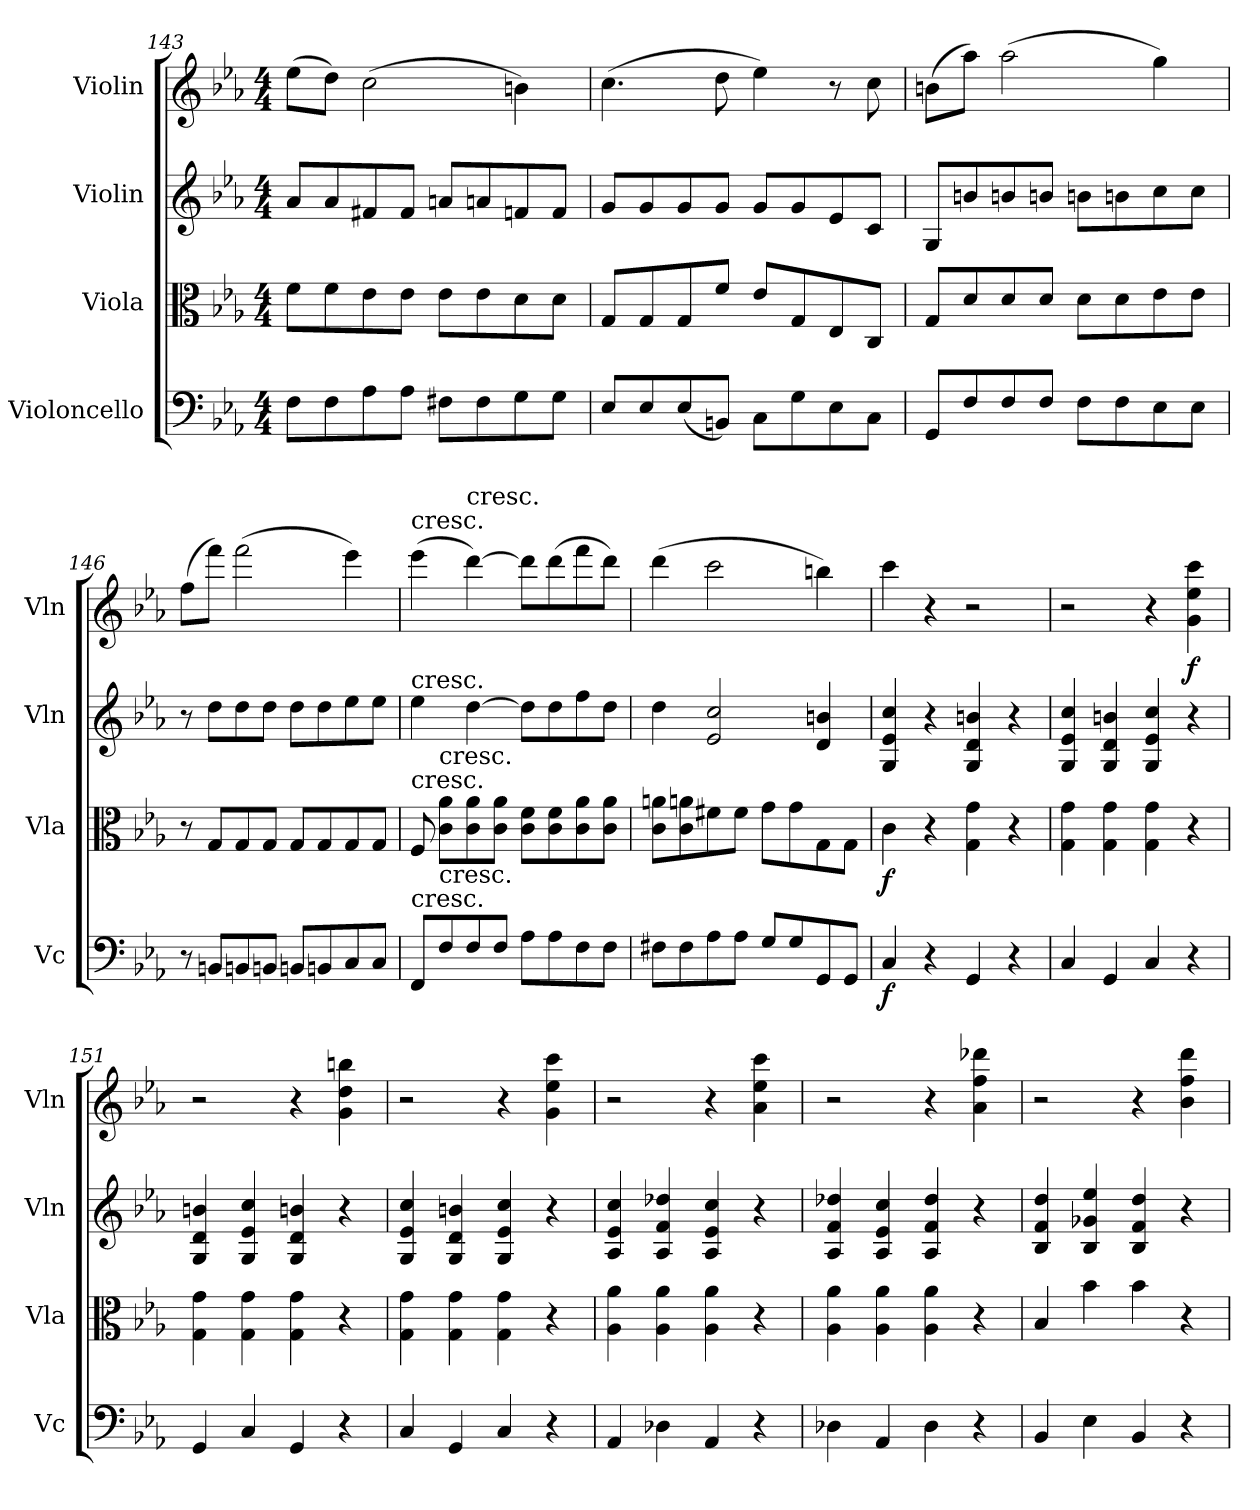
**kern	**dynam	**kern	**dynam	**kern	**kern	**dynam
*part4	*part4	*part3	*part3	*part2	*part1	*part1
*staff4	*staff4	*staff3	*staff3	*staff2	*staff1	*staff1
*I"Violoncello	*	*I"Viola	*	*I"Violin	*I"Violin	*
*I'Vc	*	*I'Vla	*	*I'Vln	*I'Vln	*
*clefF4	*	*clefC3	*	*clefG2	*clefG2	*
*k[b-e-a-]	*	*k[b-e-a-]	*	*k[b-e-a-]	*k[b-e-a-]	*
*M4/4	*	*M4/4	*	*M4/4	*M4/4	*
=143	=143	=143	=143	=143	=143	=143
8F\L	.	8f\L	.	8a-/L	(8ee-\L	.
8F\	.	8f\	.	8a-/	8dd\J)	.
8A-\	.	8e-\	.	8f#X/	(2cc\	.
8A-\J	.	8e-\J	.	8f#/J	.	.
8F#X\L	.	8e-\L	.	8an/L	.	.
8F#\	.	8e-\	.	8an/	.	.
8G\	.	8d\	.	8fn/	4bn\)	.
8G\J	.	8d\J	.	8f/J	.	.
=144	=144	=144	=144	=144	=144	=144
8E-/L	.	8G/L	.	8g/L	(4.cc\	.
8E-/	.	8G/	.	8g/	.	.
(8E-/	.	8G/	.	8g/	.	.
8BBn/J)	.	8f/J	.	8g/J	8dd\	.
8C\L	.	8e-/L	.	8g/L	4ee-\)	.
8G\	.	8G/	.	8g/	.	.
8E-\	.	8E-/	.	8e-/	8r	.
8C\J	.	8C/J	.	8c/J	8cc\	.
=145	=145	=145	=145	=145	=145	=145
8GG/L	.	8G/L	.	8G/L	(8bn\L	.
8F/	.	8d/	.	8bn/	8aa-\J)	.
8F/	.	8d/	.	8bn/	(2aa-\	.
8F/J	.	8d/J	.	8bn/J	.	.
8F\L	.	8d\L	.	8bn\L	.	.
8F\	.	8d\	.	8bn\	.	.
8E-\	.	8e-\	.	8cc\	4gg\)	.
8E-\J	.	8e-\J	.	8cc\J	.	.
=146	=146	=146	=146	=146	=146	=146
8r	.	8r	.	8r	(8ff\L	.
8BBn/L	.	8G/L	.	8dd\L	8fff\J)	.
8BBn/	.	8G/	.	8dd\	(2fff\	.
8BBn/J	.	8G/J	.	8dd\J	.	.
8BBn/L	.	8G/L	.	8dd\L	.	.
8BBn/	.	8G/	.	8dd\	.	.
8C/	.	8G/	.	8ee-\	4eee-\)	.
8C/J	.	8G/J	.	8ee-\J	.	.
=147	=147	=147	=147	=147	=147	=147
!	!	!	!	!	!LO:TX:t=cresc.	!
!	!	!	!	!LO:TX:t=cresc.	!	!
!	!	!LO:TX:t=cresc.	!	!	!	!
!LO:TX:t=cresc.	!	!	!	!	!	!
8FF/L	.	8F/	.	4ee-\	(4eee-\	.
!	!	!LO:TX:t=cresc.	!	!	!	!
!LO:TX:t=cresc.	!	!	!	!	!	!
8F/	.	8c\ 8a-\L	.	.	.	.
!	!	!	!	!	!LO:TX:t=cresc.	!
8F/	.	8c\ 8a-\	.	[4dd\	[4ddd\)	.
8F/J	.	8c\ 8a-\J	.	.	.	.
8A-\L	.	8c\ 8f\L	.	8dd\L]	8ddd\L]	.
8A-\	.	8c\ 8f\	.	8dd\	(8ddd\	.
8F\	.	8c\ 8a-\	.	8ff\	8fff\	.
8F\J	.	8c\ 8a-\J	.	8dd\J	8ddd\J)	.
=148	=148	=148	=148	=148	=148	=148
8F#X\L	.	8c\ 8an\L	.	4dd\	(4ddd\	.
8F#\	.	8c\ 8an\	.	.	.	.
8A-\	.	8f#X\	.	2e-/ 2cc/	2ccc\	.
8A-\J	.	8f#\J	.	.	.	.
8G/L	.	8g\L	.	.	.	.
8G/	.	8g\	.	.	.	.
8GG/	.	8G\	.	4d/ 4bn/	4bbn\)	.
8GG/J	.	8G\J	.	.	.	.
=149	=149	=149	=149	=149	=149	=149
4C/	f	4c\	f	4G/ 4e-/ 4cc/	4ccc\	.
4r	.	4r	.	4r	4r	.
4GG/	.	4G\ 4g\	.	4G/ 4d/ 4bn/	2r	.
4r	.	4r	.	4r	.	.
=150	=150	=150	=150	=150	=150	=150
4C/	.	4G\ 4g\	.	4G/ 4e-/ 4cc/	2r	.
4GG/	.	4G\ 4g\	.	4G/ 4d/ 4bn/	.	.
4C/	.	4G\ 4g\	.	4G/ 4e-/ 4cc/	4r	.
4r	.	4r	.	4r	4g\ 4ee-\ 4ccc\	f
=151	=151	=151	=151	=151	=151	=151
4GG/	.	4G\ 4g\	.	4G/ 4d/ 4bn/	2r	.
4C/	.	4G\ 4g\	.	4G/ 4e-/ 4cc/	.	.
4GG/	.	4G\ 4g\	.	4G/ 4d/ 4bn/	4r	.
4r	.	4r	.	4r	4g\ 4dd\ 4bbn\	.
=152	=152	=152	=152	=152	=152	=152
4C/	.	4G\ 4g\	.	4G/ 4e-/ 4cc/	2r	.
4GG/	.	4G\ 4g\	.	4G/ 4d/ 4bn/	.	.
4C/	.	4G\ 4g\	.	4G/ 4e-/ 4cc/	4r	.
4r	.	4r	.	4r	4g\ 4ee-\ 4ccc\	.
=153	=153	=153	=153	=153	=153	=153
4AA-/	.	4A-\ 4a-\	.	4A-/ 4e-/ 4cc/	2r	.
4D-X\	.	4A-\ 4a-\	.	4A-/ 4f/ 4dd-X/	.	.
4AA-/	.	4A-\ 4a-\	.	4A-/ 4e-/ 4cc/	4r	.
4r	.	4r	.	4r	4a-\ 4ee-\ 4ccc\	.
=154	=154	=154	=154	=154	=154	=154
4D-X\	.	4A-\ 4a-\	.	4A-/ 4f/ 4dd-X/	2r	.
4AA-/	.	4A-\ 4a-\	.	4A-/ 4e-/ 4cc/	.	.
4D-\	.	4A-\ 4a-\	.	4A-/ 4f/ 4dd-/	4r	.
4r	.	4r	.	4r	4a-\ 4ff\ 4ddd-X\	.
=155	=155	=155	=155	=155	=155	=155
4BB-/	.	4B-/	.	4B-/ 4f/ 4dd/	2r	.
4E-\	.	4b-\	.	4B-/ 4g-X/ 4ee-/	.	.
4BB-/	.	4b-\	.	4B-/ 4f/ 4dd/	4r	.
4r	.	4r	.	4r	4b-\ 4ff\ 4ddd\	.
=	=	=	=	=	=	=
*-	*-	*-	*-	*-	*-	*-
